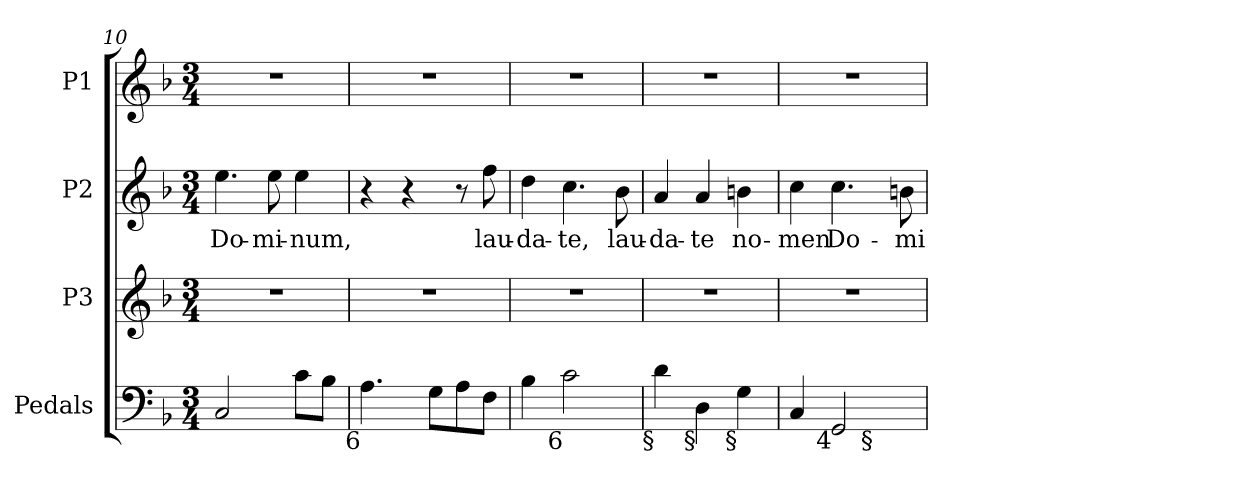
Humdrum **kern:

**kern	**kern	**kern	**text	**kern
*part4	*part3	*part2	*part2	*part1
*staff4	*staff3	*staff2	*staff2	*staff1
*I"Pedals	*I"P3	*I"P2	*	*I"P1
*I'Ped.	*	*	*	*
*clefF4	*clefG2	*clefG2	*	*clefG2
*k[b-]	*k[b-]	*k[b-]	*	*k[b-]
*F:	*F:	*F:	*	*F:
*M3/4	*M3/4	*M3/4	*	*M3/4
=10	=10	=10	=10	=10
!	!LO:N:vis=1	!	!	!
!	!	!	!LO:LY:b:color=#000000	!LO:N:vis=1
2Ci/	2.r	4.eei\	Do-	2.r
!	!	!	!LO:LY:b:color=#000000	!
.	.	8eei\	-mi-	.
!	!	!	!LO:LY:b:color=#000000	!
8ci\L	.	4eei\	-num,	.
8B-i\J	.	.	.	.
=11	=11	=11	=11	=11
!LO:TX:b:rj:t=6	!	!	!	!
!	!LO:N:vis=1	!	!	!LO:N:vis=1
4.Ai\	2.r	4r	.	2.r
.	.	4r	.	.
8Gi\L	.	.	.	.
8Ai\	.	8r	.	.
!	!	!	!LO:LY:b:color=#000000	!
8Fi\J	.	8ffi\	lau-	.
=12	=12	=12	=12	=12
!	!LO:N:vis=1	!	!	!
!	!	!	!LO:LY:b:color=#000000	!LO:N:vis=1
4B-i\	2.r	4ddi\	-da-	2.r
!LO:TX:b:rj:t=6	!	!	!	!
!	!	!	!LO:LY:b:color=#000000	!
2ci\	.	4.cci\	-te,	.
!	!	!	!LO:LY:b:color=#000000	!
.	.	8b-i\	lau-	.
=13	=13	=13	=13	=13
!	!LO:N:vis=1	!	!	!
!LO:TX:b:rj:t=§	!	!	!	!
!	!	!	!LO:LY:b:color=#000000	!LO:N:vis=1
4di\	2.r	4ai/	-da-	2.r
!LO:TX:b:rj:t=§	!	!	!	!
!	!	!	!LO:LY:b:color=#000000	!
4Di\	.	4ai/	-te	.
!LO:TX:b:rj:t=§	!	!	!	!
!	!	!	!LO:LY:b:color=#000000	!
4Gi\	.	4bni\	no-	.
=14	=14	=14	=14	=14
!	!LO:N:vis=1	!	!	!
!	!	!	!LO:LY:b:color=#000000	!LO:N:vis=1
*^	*	*	*	*
4Ci/	2ryy	2.r	4cci\	-men	2.r
!LO:TX:b:rj:t=4	!	!	!	!	!
!	!	!	!	!LO:LY:b:color=#000000	!
2GGi/	.	.	4.cci\	Do-	.
!	!LO:TX:b:rj:t=§	!	!	!	!
.	4ryy	.	.	.	.
!	!	!	!	!LO:LY:b:color=#000000	!
.	.	.	8bni\	-mi-	.
*v	*v	*	*	*	*
=	=	=	=	=
*-	*-	*-	*-	*-
